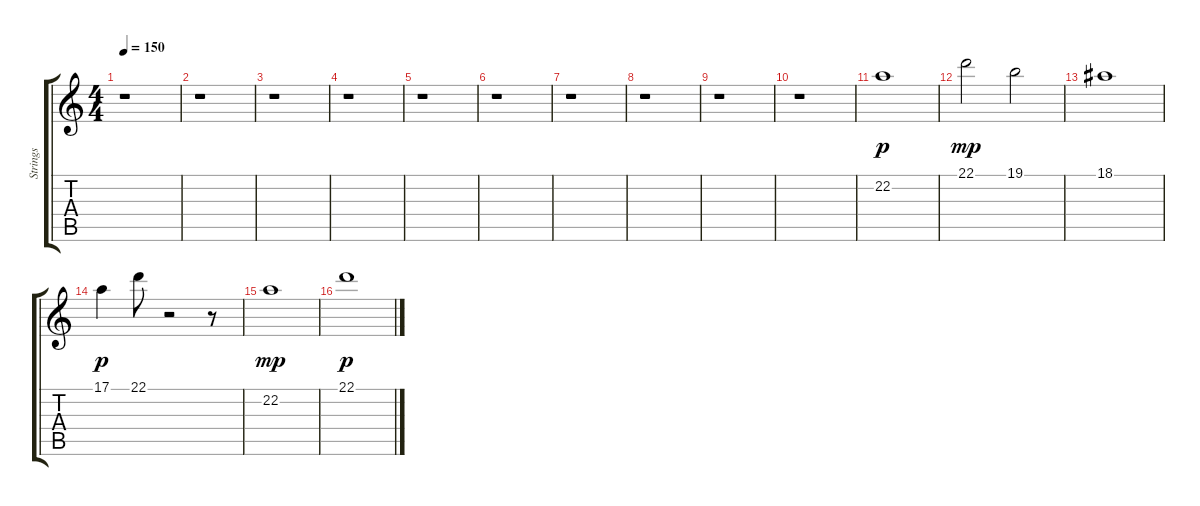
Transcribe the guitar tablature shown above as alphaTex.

\track ("Strings" "Strings") {instrument stringensemble1}
\staff {score tabs}
\tuning (E4 B3 G3 D3 A2 E2) {hide}
\ts (4 4)
\tempo 150
\clef g2
\ks c
r.1{dy p} |
r.1 |
r.1 |
r.1 |
r.1 |
r.1 |
r.1 |
r.1 |
r.1 |
r.1 |
22.2.1 |
22.1.2{dy mp} 19.1.2 |
18.1.1 |
17.1.4{dy p} 22.1.8 r.2 r.8 |
22.2.1{dy mp} |
22.1.1{dy p}
